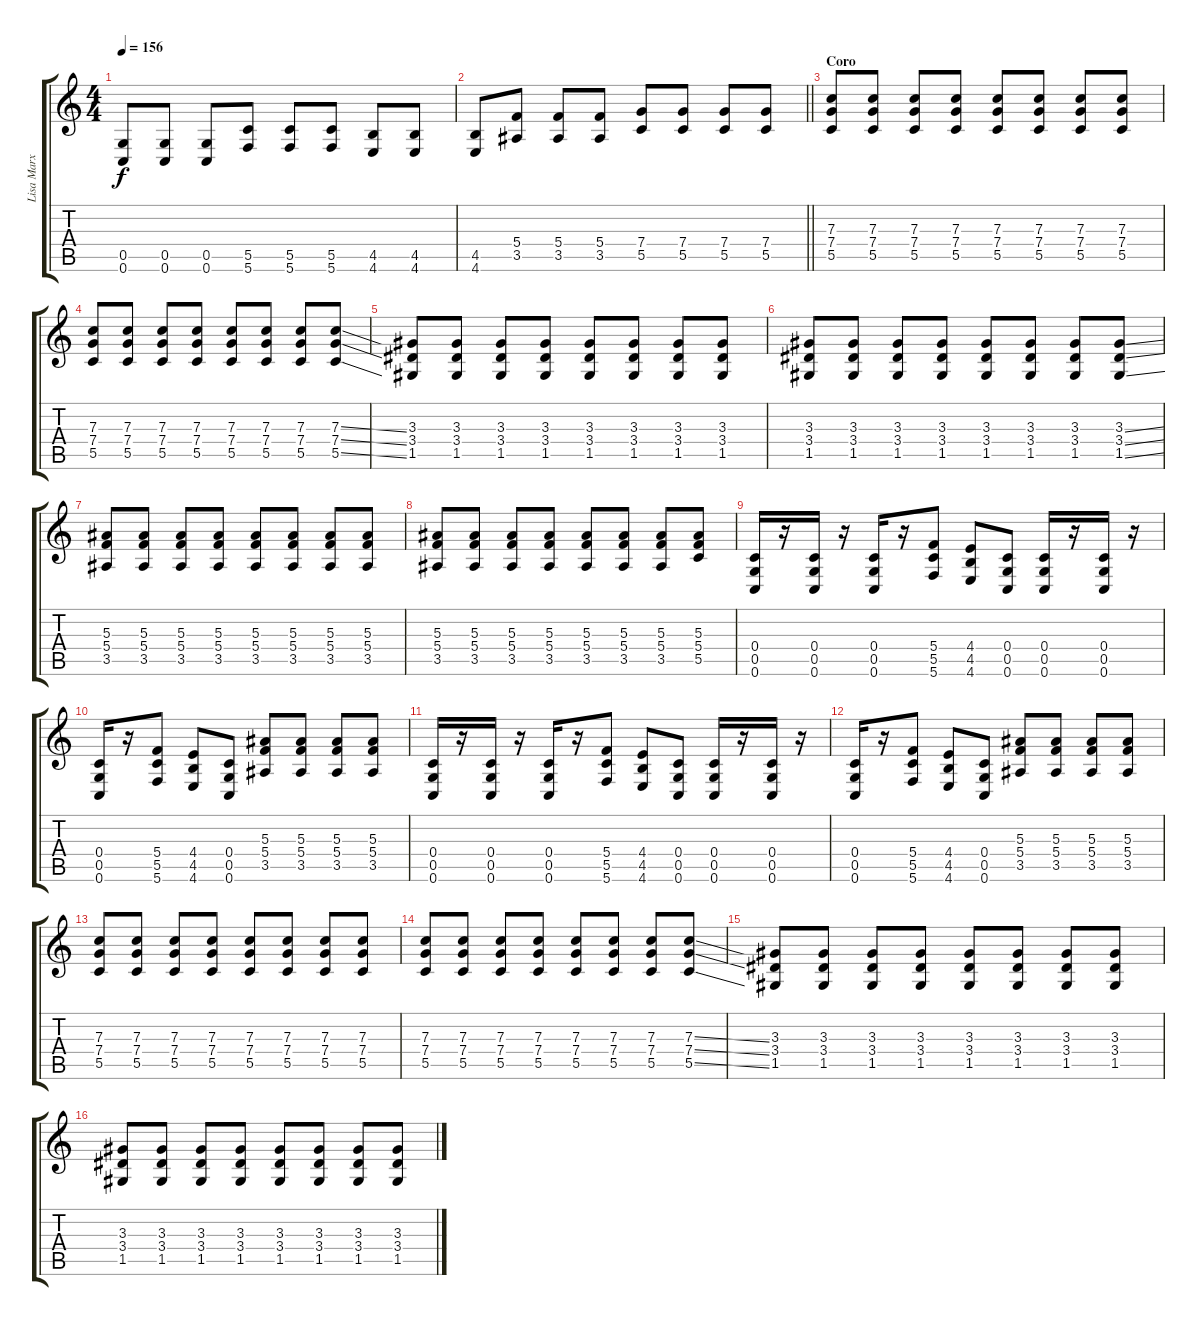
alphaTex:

\track ("Lisa Marx" "Lisa Marx") {instrument distortionguitar}
\staff {score tabs}
\tuning (D4 A3 F3 C3 G2 C2) {hide}
\ts (4 4)
\tempo 156
\clef g2
\ks c
(0.5 0.6).8{dy f} (0.5 0.6).8 (0.5 0.6).8 (5.5 5.6).8 (5.5 5.6).8 (5.5 5.6).8 (4.5 4.6).8 (4.5 4.6).8 |
\barLineRight lightlight
(4.5 4.6).8 (5.4 3.5).8 (5.4 3.5).8 (5.4 3.5).8 (7.4 5.5).8 (7.4 5.5).8 (7.4 5.5).8 (7.4 5.5).8 |
\section ("" "Coro")
(7.3 7.4 5.5).8 (7.3 7.4 5.5).8 (7.3 7.4 5.5).8 (7.3 7.4 5.5).8 (7.3 7.4 5.5).8 (7.3 7.4 5.5).8 (7.3 7.4 5.5).8 (7.3 7.4 5.5).8 |
(7.3 7.4 5.5).8 (7.3 7.4 5.5).8 (7.3 7.4 5.5).8 (7.3 7.4 5.5).8 (7.3 7.4 5.5).8 (7.3 7.4 5.5).8 (7.3 7.4 5.5).8 (7.3{ss} 7.4{ss} 5.5{ss}).8 |
(3.3 3.4 1.5).8 (3.3 3.4 1.5).8 (3.3 3.4 1.5).8 (3.3 3.4 1.5).8 (3.3 3.4 1.5).8 (3.3 3.4 1.5).8 (3.3 3.4 1.5).8 (3.3 3.4 1.5).8 |
(3.3 3.4 1.5).8 (3.3 3.4 1.5).8 (3.3 3.4 1.5).8 (3.3 3.4 1.5).8 (3.3 3.4 1.5).8 (3.3 3.4 1.5).8 (3.3 3.4 1.5).8 (3.3{ss} 3.4{ss} 1.5{ss}).8 |
(5.3 5.4 3.5).8 (5.3 5.4 3.5).8 (5.3 5.4 3.5).8 (5.3 5.4 3.5).8 (5.3 5.4 3.5).8 (5.3 5.4 3.5).8 (5.3 5.4 3.5).8 (5.3 5.4 3.5).8 |
(5.3 5.4 3.5).8 (5.3 5.4 3.5).8 (5.3 5.4 3.5).8 (5.3 5.4 3.5).8 (5.3 5.4 3.5).8 (5.3 5.4 3.5).8 (5.3 5.4 3.5).8 (5.3 5.4 5.5).8 |
(0.4 0.5 0.6).16 r.16 (0.4 0.5 0.6).16 r.16 (0.4 0.5 0.6).16 r.16 (5.4 5.5 5.6).8 (4.4 4.5 4.6).8 (0.4 0.5 0.6).8 (0.4 0.5 0.6).16 r.16 (0.4 0.5 0.6).16 r.16 |
(0.4 0.5 0.6).16 r.16 (5.4 5.5 5.6).8 (4.4 4.5 4.6).8 (0.4 0.5 0.6).8 (5.3 5.4 3.5).8 (5.3 5.4 3.5).8 (5.3 5.4 3.5).8 (5.3 5.4 3.5).8 |
(0.4 0.5 0.6).16 r.16 (0.4 0.5 0.6).16 r.16 (0.4 0.5 0.6).16 r.16 (5.4 5.5 5.6).8 (4.4 4.5 4.6).8 (0.4 0.5 0.6).8 (0.4 0.5 0.6).16 r.16 (0.4 0.5 0.6).16 r.16 |
(0.4 0.5 0.6).16 r.16 (5.4 5.5 5.6).8 (4.4 4.5 4.6).8 (0.4 0.5 0.6).8 (5.3 5.4 3.5).8 (5.3 5.4 3.5).8 (5.3 5.4 3.5).8 (5.3 5.4 3.5).8 |
(7.3 7.4 5.5).8 (7.3 7.4 5.5).8 (7.3 7.4 5.5).8 (7.3 7.4 5.5).8 (7.3 7.4 5.5).8 (7.3 7.4 5.5).8 (7.3 7.4 5.5).8 (7.3 7.4 5.5).8 |
(7.3 7.4 5.5).8 (7.3 7.4 5.5).8 (7.3 7.4 5.5).8 (7.3 7.4 5.5).8 (7.3 7.4 5.5).8 (7.3 7.4 5.5).8 (7.3 7.4 5.5).8 (7.3{ss} 7.4{ss} 5.5{ss}).8 |
(3.3 3.4 1.5).8 (3.3 3.4 1.5).8 (3.3 3.4 1.5).8 (3.3 3.4 1.5).8 (3.3 3.4 1.5).8 (3.3 3.4 1.5).8 (3.3 3.4 1.5).8 (3.3 3.4 1.5).8 |
(3.3 3.4 1.5).8 (3.3 3.4 1.5).8 (3.3 3.4 1.5).8 (3.3 3.4 1.5).8 (3.3 3.4 1.5).8 (3.3 3.4 1.5).8 (3.3 3.4 1.5).8 (3.3{ss} 3.4{ss} 1.5{ss}).8
